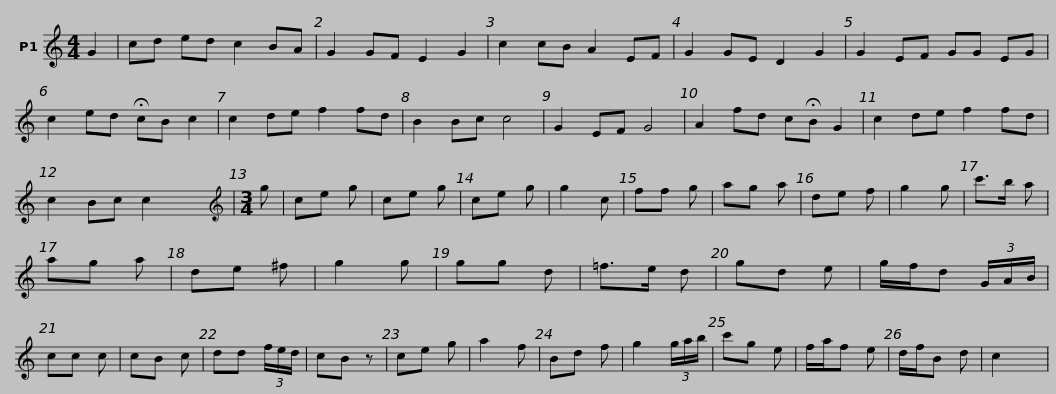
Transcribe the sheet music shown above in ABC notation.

X:1
L:1/8
M:4/4
I:linebreak $
K:C
V:1 treble
V:1
 G2 | cd ed c2 BA | G2 GF E2 G2 | c2 cB A2 EF | G2 GE D2 G2 |$ %5
 G2 EF GG EG | c2 ed !fermata!cB c2 | c2 de f2 fd | B2 Bc c4 |$ G2 EF G4 | %10
 A2 fd c!fermata!B G2 | c2 de f2 fd | c2 Bc c2 x2 |[M:3/4][K:treble] g | ce g | %15
 ce g | ce g | g2 c | ff g | ag a |$ %20
 de f |$ g2 g | c'>b a | ag a | de ^f | %25
 g2 g | gg d | =f>e d |$ gd e | g/f/d (3G/A/B/ | %30
 cc c | cB c | dd (3f/e/d/ | cB z | ce g |$ %35
 a2 f | Bd f | g2 (3g/a/b/ | c'g e | f/a/f e | %40
 d/f/B d | c2 x | %42
